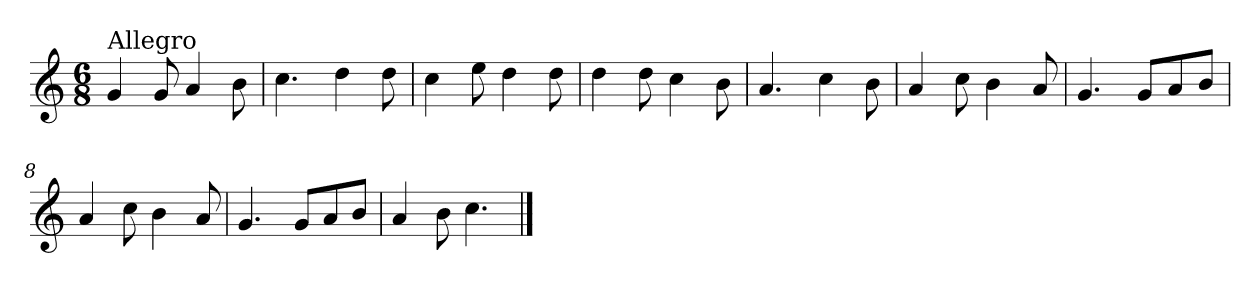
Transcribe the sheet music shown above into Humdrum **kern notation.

**kern
*part1
*staff1
*clefG2
*k[]
*C:
*M6/8
=1
!LO:TX:a:t=Allegro
4g/
8g/
4a/
8b\
=2
4.cc\
4dd\
8dd\
=3
4cc\
8ee\
4dd\
8dd\
=4
4dd\
8dd\
4cc\
8b\
=5
4.a/
4cc\
8b\
=6
4a/
8cc\
4b\
8a/
=7
4.g/
8g/L
8a/
8b/J
!!LO:LB:g=z
=8
4a/
8cc\
4b\
8a/
=9
4.g/
8g/L
8a/
8b/J
=10
4a/
8b\
4.cc\
==
*-
